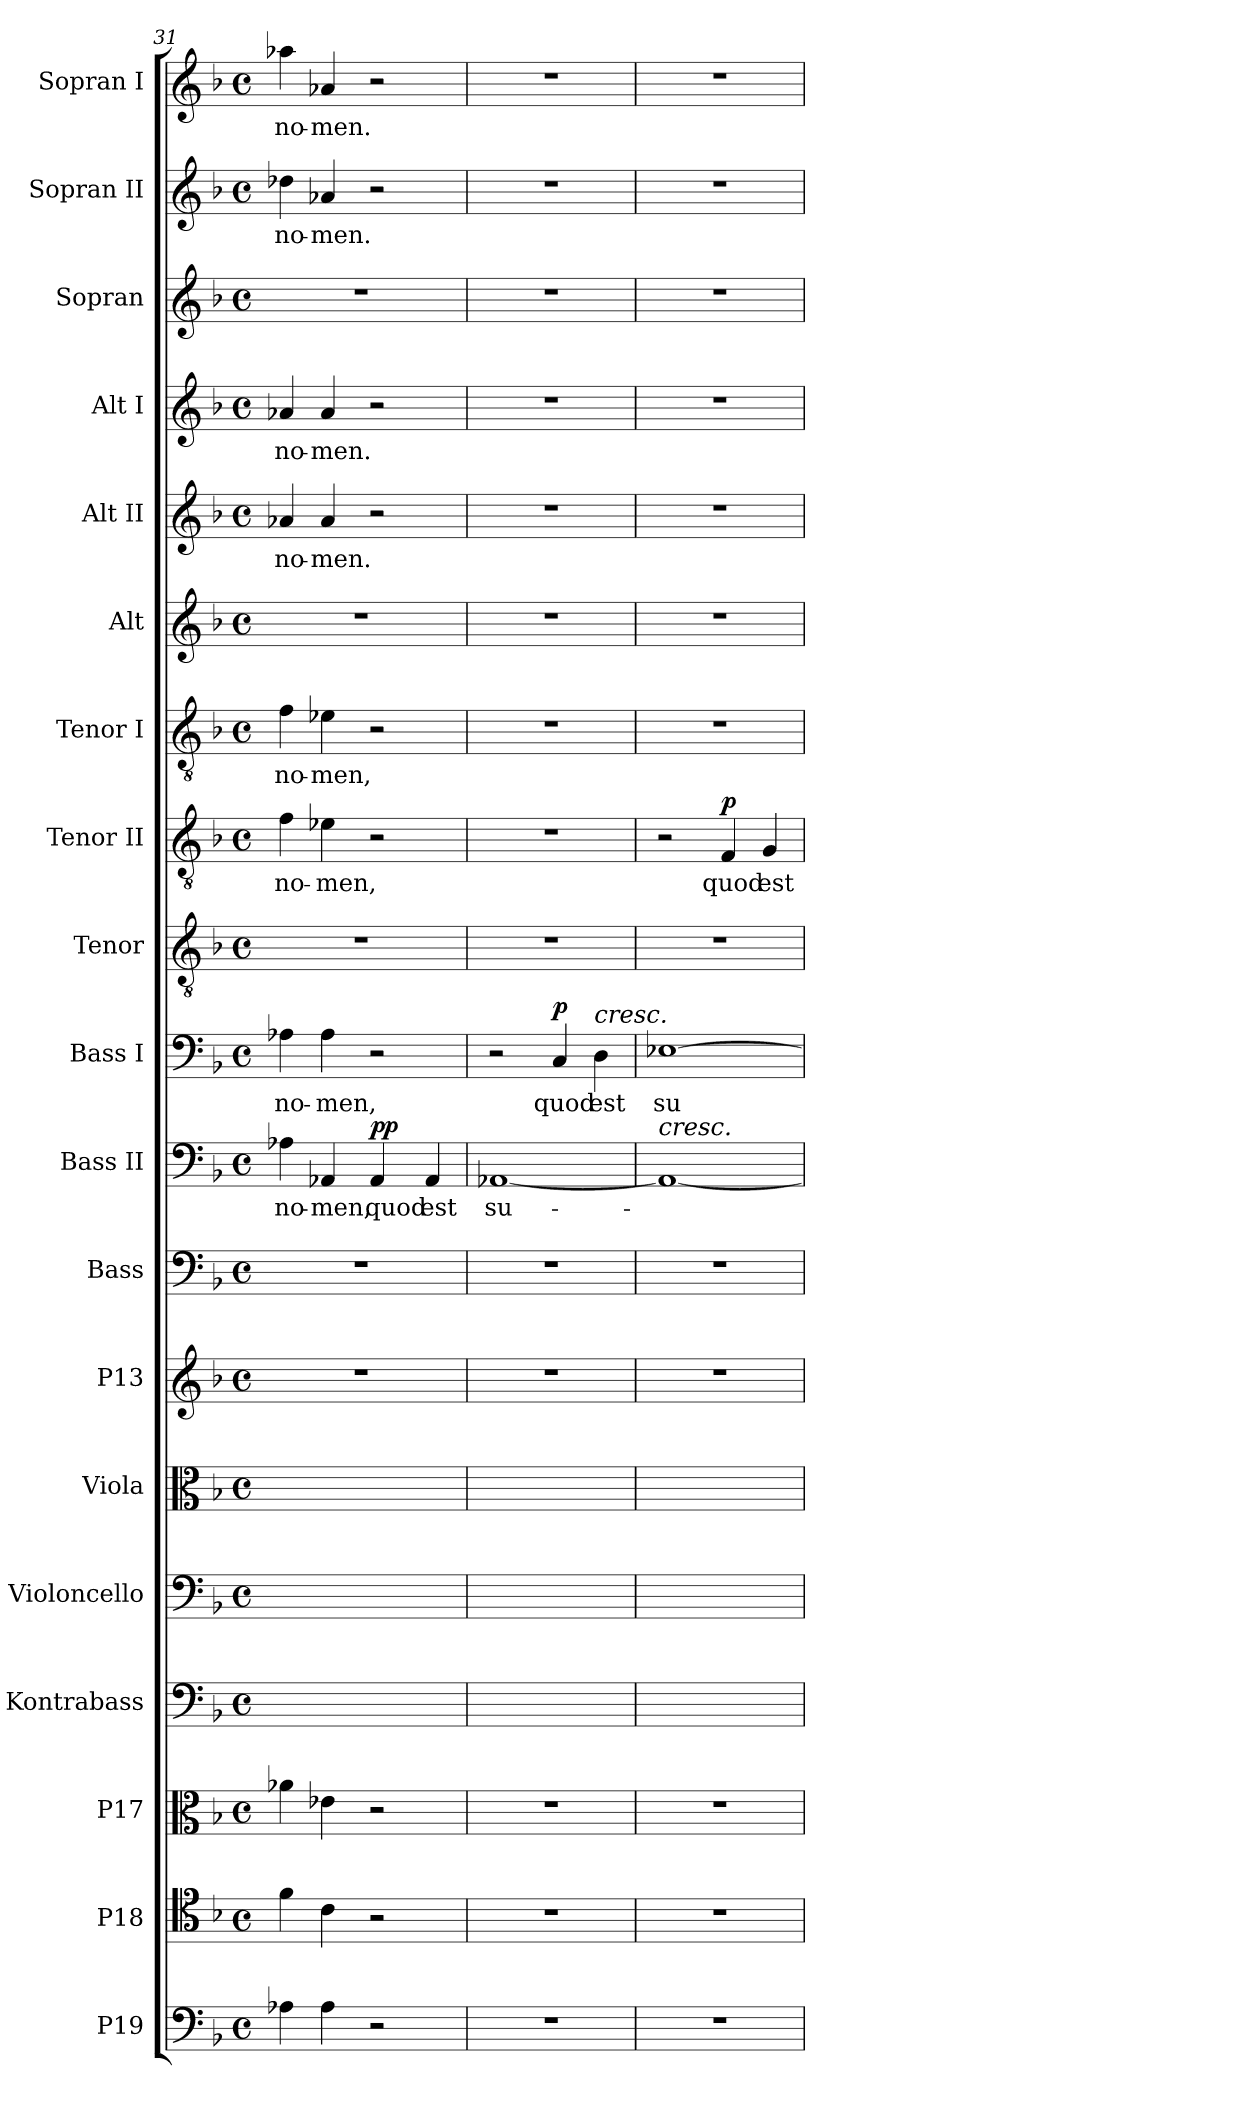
**kern	**kern	**kern	**kern	**kern	**kern	**kern	**kern	**kern	**text	**dynam	**kern	**text	**dynam	**kern	**kern	**text	**dynam	**kern	**text	**kern	**kern	**text	**kern	**text	**kern	**kern	**text	**kern	**text
*part19	*part18	*part17	*part16	*part15	*part14	*part13	*part12	*part11	*part11	*part11	*part10	*part10	*part10	*part9	*part8	*part8	*part8	*part7	*part7	*part6	*part5	*part5	*part4	*part4	*part3	*part2	*part2	*part1	*part1
*staff19	*staff18	*staff17	*staff16	*staff15	*staff14	*staff13	*staff12	*staff11	*staff11	*staff11	*staff10	*staff10	*staff10	*staff9	*staff8	*staff8	*staff8	*staff7	*staff7	*staff6	*staff5	*staff5	*staff4	*staff4	*staff3	*staff2	*staff2	*staff1	*staff1
*I"P19	*I"P18	*I"P17	*I"Kontrabass	*I"Violoncello	*I"Viola	*I"P13	*I"Bass	*I"Bass II	*	*	*I"Bass I	*	*	*I"Tenor	*I"Tenor II	*	*	*I"Tenor I	*	*I"Alt	*I"Alt II	*	*I"Alt I	*	*I"Sopran	*I"Sopran II	*	*I"Sopran I	*
*	*	*	*I'Kb.	*I'Vc.	*I'Vla.	*	*I'B.	*I'B.	*	*	*I'B.	*	*	*I'T.	*I'T.	*	*	*I'T.	*	*I'A.	*I'A.	*	*I'A.	*	*I'S.	*I'S.	*	*I'S.	*
*clefF4	*clefC4	*clefC3	*clefF4	*clefF4	*clefC3	*clefG2	*clefF4	*clefF4	*	*	*clefF4	*	*	*clefGv2	*clefGv2	*	*	*clefGv2	*	*clefG2	*clefG2	*	*clefG2	*	*clefG2	*clefG2	*	*clefG2	*
*	*	*	*ITrd7c12	*	*	*	*	*	*	*	*	*	*	*ITrd7c12	*ITrd7c12	*	*	*ITrd7c12	*	*	*	*	*	*	*	*	*	*	*
*k[b-]	*k[b-]	*k[b-]	*k[b-]	*k[b-]	*k[b-]	*k[b-]	*k[b-]	*k[b-]	*	*	*k[b-]	*	*	*k[b-]	*k[b-]	*	*	*k[b-]	*	*k[b-]	*k[b-]	*	*k[b-]	*	*k[b-]	*k[b-]	*	*k[b-]	*
*F:	*F:	*F:	*F:	*F:	*F:	*F:	*F:	*F:	*	*	*F:	*	*	*F:	*F:	*	*	*F:	*	*F:	*F:	*	*F:	*	*F:	*F:	*	*F:	*
*M4/4	*M4/4	*M4/4	*M4/4	*M4/4	*M4/4	*M4/4	*M4/4	*M4/4	*	*	*M4/4	*	*	*M4/4	*M4/4	*	*	*M4/4	*	*M4/4	*M4/4	*	*M4/4	*	*M4/4	*M4/4	*	*M4/4	*
*met(c)	*met(c)	*met(c)	*met(c)	*met(c)	*met(c)	*met(c)	*met(c)	*met(c)	*	*	*met(c)	*	*	*met(c)	*met(c)	*	*	*met(c)	*	*met(c)	*met(c)	*	*met(c)	*	*met(c)	*met(c)	*	*met(c)	*
=31	=31	=31	=31	=31	=31	=31	=31	=31	=31	=31	=31	=31	=31	=31	=31	=31	=31	=31	=31	=31	=31	=31	=31	=31	=31	=31	=31	=31	=31
*	*	*	*	*^	*^	*	*	*	*	*	*	*	*	*	*	*	*	*	*	*	*	*	*	*	*	*	*	*	*
!	!	!	!	!	!	!	!	!	!	!	!LO:LY:b:color=#000000	!	!	!	!	!	!	!	!	!	!	!	!	!	!	!	!	!	!	!	!
!	!	!	!	!	!	!	!	!	!	!	!	!	!	!LO:LY:b:color=#000000	!	!	!	!	!	!	!	!	!	!	!	!	!	!	!	!	!
!	!	!	!	!	!	!	!	!	!	!	!	!	!	!	!	!	!	!LO:LY:b:color=#000000	!	!	!	!	!	!	!	!	!	!	!	!	!
!	!	!	!	!	!	!	!	!	!	!	!	!	!	!	!	!	!	!	!	!	!LO:LY:b:color=#000000	!	!	!	!	!	!	!	!	!	!
!	!	!	!	!	!	!	!	!	!	!	!	!	!	!	!	!	!	!	!	!	!	!	!	!LO:LY:b:color=#000000	!	!	!	!	!	!	!
!	!	!	!	!	!	!	!	!	!	!	!	!	!	!	!	!	!	!	!	!	!	!	!	!	!	!LO:LY:b:color=#000000	!	!	!	!	!
!	!	!	!	!	!	!	!	!	!	!	!	!	!	!	!	!	!	!	!	!	!	!	!	!	!	!	!	!	!LO:LY:b:color=#000000	!	!
!	!	!	!	!	!	!	!	!	!	!	!	!	!	!	!	!	!	!	!	!	!	!	!	!	!	!	!	!	!	!	!LO:LY:b:color=#000000
4A-Xi\	4fi\	4a-Xi\	4AA-X^i\yy	4A-X^i/yy	4A-i\yy	4a-X^i/yy	4f^i\yy	1r	1r	4A-Xi\	no-	.	4A-Xi\	no-	.	1r	4Fi\	no-	.	4Fi\	no-	1r	4a-Xi/	no-	4a-Xi/	no-	1r	4dd-Xi\	no-	4aa-Xi\	no-
!	!	!	!	!	!	!	!	!	!	!	!LO:LY:b:color=#000000	!	!	!	!	!	!	!	!	!	!	!	!	!	!	!	!	!	!	!	!
!	!	!	!	!	!	!	!	!	!	!	!	!	!	!LO:LY:b:color=#000000	!	!	!	!	!	!	!	!	!	!	!	!	!	!	!	!	!
!	!	!	!	!	!	!	!	!	!	!	!	!	!	!	!	!	!	!LO:LY:b:color=#000000	!	!	!	!	!	!	!	!	!	!	!	!	!
!	!	!	!	!	!	!	!	!	!	!	!	!	!	!	!	!	!	!	!	!	!LO:LY:b:color=#000000	!	!	!	!	!	!	!	!	!	!
!	!	!	!	!	!	!	!	!	!	!	!	!	!	!	!	!	!	!	!	!	!	!	!	!LO:LY:b:color=#000000	!	!	!	!	!	!	!
!	!	!	!	!	!	!	!	!	!	!	!	!	!	!	!	!	!	!	!	!	!	!	!	!	!	!LO:LY:b:color=#000000	!	!	!	!	!
!	!	!	!	!	!	!	!	!	!	!	!	!	!	!	!	!	!	!	!	!	!	!	!	!	!	!	!	!	!LO:LY:b:color=#000000	!	!
!	!	!	!	!	!	!	!	!	!	!	!	!	!	!	!	!	!	!	!	!	!	!	!	!	!	!	!	!	!	!	!LO:LY:b:color=#000000
4A-i\	4ci\	4e-Xi\	4AAA-X^i/yy	4A-^i\yy	4AA-Xi/yy	4a-^i/yy	4e^i\yy	.	.	4AA-Xi/	-men,	.	4A-i\	-men,	.	.	4E-Xi\	-men,	.	4E-Xi\	-men,	.	4a-i/	-men.	4a-i/	-men.	.	4a-Xi/	-men.	4a-Xi/	-men.
!	!	!	!	!	!	!	!	!	!	!	!LO:LY:b:color=#000000	!	!	!	!	!	!	!	!	!	!	!	!	!	!	!	!	!	!	!	!
2r	2r	2r	4AAA-i/yy	2ryy	4AA-i/yy	2ryy	2ryy	.	.	4AA-i/	quod	pp	2r	.	.	.	2r	.	.	2r	.	.	2r	.	2r	.	.	2r	.	2r	.
!	!	!	!	!	!	!	!	!	!	!	!LO:LY:b:color=#000000	!	!	!	!	!	!	!	!	!	!	!	!	!	!	!	!	!	!	!	!
.	.	.	4AAA-i/yy	.	4AA-i/yy	.	.	.	.	4AA-i/	est	.	.	.	.	.	.	.	.	.	.	.	.	.	.	.	.	.	.	.	.
*	*	*	*	*	*	*v	*v	*	*	*	*	*	*	*	*	*	*	*	*	*	*	*	*	*	*	*	*	*	*	*	*
=32	=32	=32	=32	=32	=32	=32	=32	=32	=32	=32	=32	=32	=32	=32	=32	=32	=32	=32	=32	=32	=32	=32	=32	=32	=32	=32	=32	=32	=32	=32
!	!	!	!	!	!	!	!	!	!	!LO:LY:b:color=#000000	!	!	!	!	!	!	!	!	!	!	!	!	!	!	!	!	!	!	!	!
1r	1r	1r	[1AAA-Xiyy	2ryy	[1AA-Xiyy	1ryy	1r	1r	[1AA-Xi	su-	.	2r	.	.	1r	1r	.	.	1r	.	1r	1r	.	1r	.	1r	1r	.	1r	.
!	!	!	!	!	!	!	!	!	!	!	!	!	!LO:LY:b:color=#000000	!	!	!	!	!	!	!	!	!	!	!	!	!	!	!	!	!
.	.	.	.	4Ci/yy	.	.	.	.	.	.	.	4Ci/	quod	p	.	.	.	.	.	.	.	.	.	.	.	.	.	.	.	.
!	!	!	!	!	!	!	!	!	!	!	!	!LO:TX:a:i:t=cresc.	!	!	!	!	!	!	!	!	!	!	!	!	!	!	!	!	!	!
!	!	!	!	!	!	!	!	!	!	!	!	!	!LO:LY:b:color=#000000	!	!	!	!	!	!	!	!	!	!	!	!	!	!	!	!	!
.	.	.	.	4Di\yy	.	.	.	.	.	.	.	4Di\	est	.	.	.	.	.	.	.	.	.	.	.	.	.	.	.	.	.
=33	=33	=33	=33	=33	=33	=33	=33	=33	=33	=33	=33	=33	=33	=33	=33	=33	=33	=33	=33	=33	=33	=33	=33	=33	=33	=33	=33	=33	=33	=33
*	*	*	*	*	*	*^	*	*	*	*	*	*	*	*	*	*	*	*	*	*	*	*	*	*	*	*	*	*	*	*
!	!	!	!	!	!	!	!	!	!	!LO:TX:a:i:t=cresc.	!	!	!	!	!	!	!	!	!	!	!	!	!	!	!	!	!	!	!	!	!
!	!	!	!	!	!	!	!	!	!	!	!	!	!	!LO:LY:b:color=#000000	!	!	!	!	!	!	!	!	!	!	!	!	!	!	!	!	!
1r	1r	1r	1AAA-iyy_	[1E-Xiyy	1AA-iyy_	1ryy	2ryy	1r	1r	1AA-i_	.	.	[1E-Xi	su-	.	1r	2r	.	.	1r	.	1r	1r	.	1r	.	1r	1r	.	1r	.
!	!	!	!	!	!	!	!	!	!	!	!	!	!	!	!	!	!	!LO:LY:b:color=#000000	!	!	!	!	!	!	!	!	!	!	!	!	!
.	.	.	.	.	.	.	4Fi/yy	.	.	.	.	.	.	.	.	.	4FFi/	quod	p	.	.	.	.	.	.	.	.	.	.	.	.
!	!	!	!	!	!	!	!	!	!	!	!	!	!	!	!	!	!	!LO:LY:b:color=#000000	!	!	!	!	!	!	!	!	!	!	!	!	!
.	.	.	.	.	.	.	4Gi/yy	.	.	.	.	.	.	.	.	.	4GGi/	est	.	.	.	.	.	.	.	.	.	.	.	.	.
*	*	*	*	*v	*v	*	*	*	*	*	*	*	*	*	*	*	*	*	*	*	*	*	*	*	*	*	*	*	*	*	*
*	*	*	*	*	*v	*v	*	*	*	*	*	*	*	*	*	*	*	*	*	*	*	*	*	*	*	*	*	*	*	*
=	=	=	=	=	=	=	=	=	=	=	=	=	=	=	=	=	=	=	=	=	=	=	=	=	=	=	=	=	=
*-	*-	*-	*-	*-	*-	*-	*-	*-	*-	*-	*-	*-	*-	*-	*-	*-	*-	*-	*-	*-	*-	*-	*-	*-	*-	*-	*-	*-	*-
